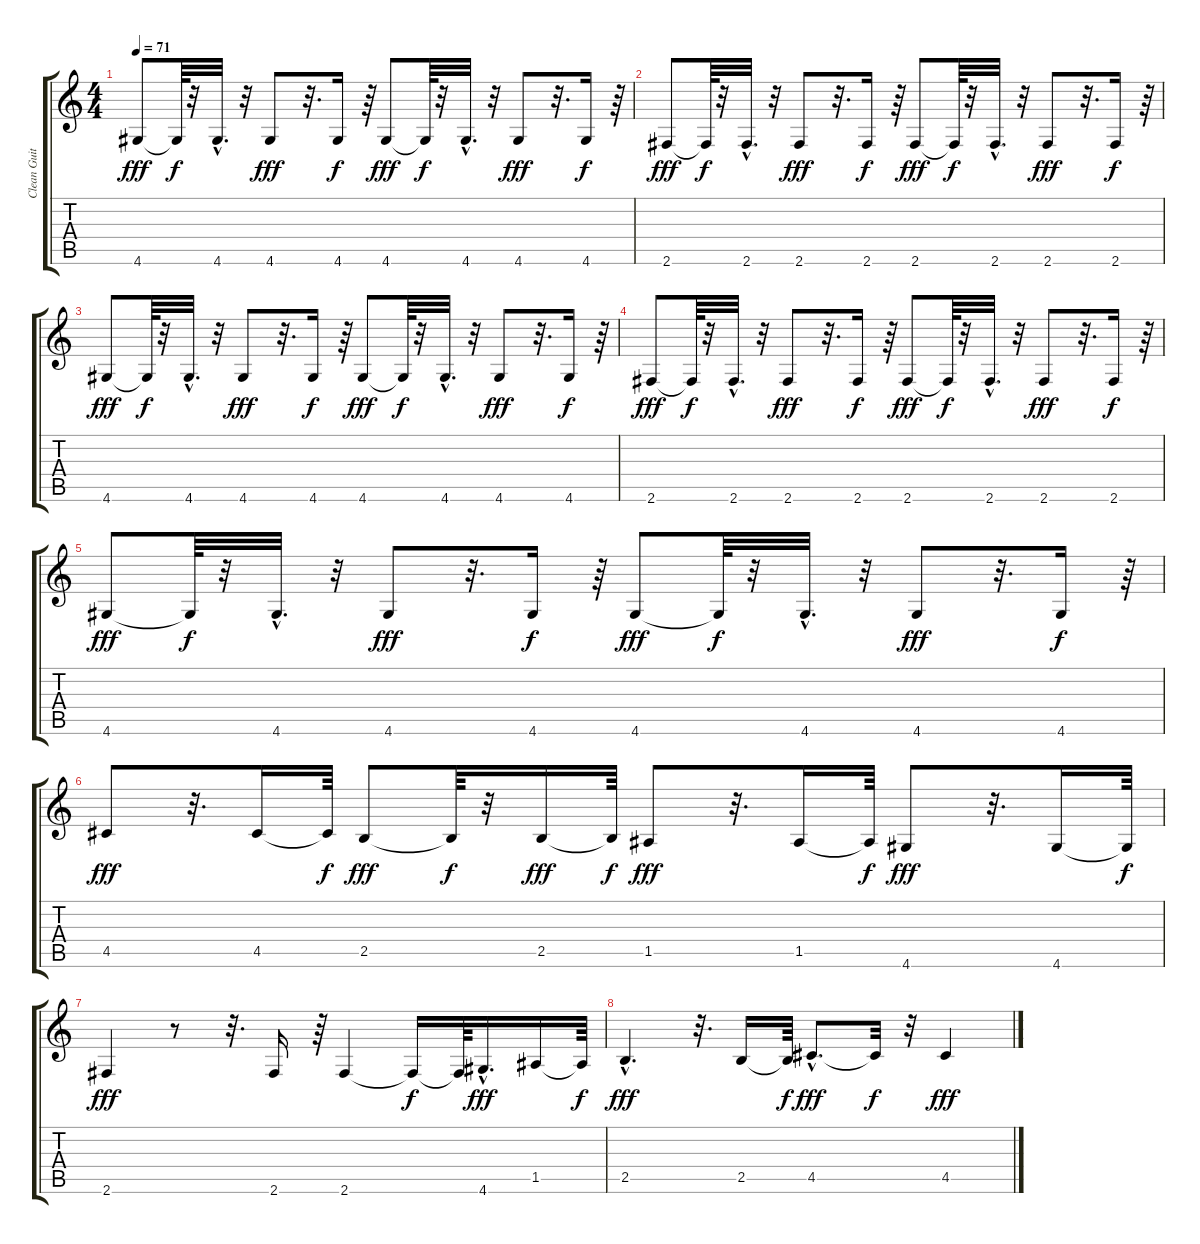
\track ("Clean Guitar        " "Clean Guit") {instrument acousticbass}
\staff {score tabs}
\tuning (E4 B3 G3 D3 A2 E2) {hide}
\ts (4 4)
\tempo 71
\clef g2
\ks c
4.6.8{dy fff} 4.6{t}.64{dy f} r.32 4.6{hac}.32{d} r.32 4.6.8{dy fff} r.32{d} 4.6.16{dy f} r.64 4.6.8{dy fff} 4.6{t}.64{dy f} r.32 4.6{hac}.32{d} r.32 4.6.8{dy fff} r.32{d} 4.6.16{dy f} r.64 |
2.6.8{dy fff} 2.6{t}.64{dy f} r.32 2.6{hac}.32{d} r.32 2.6.8{dy fff} r.32{d} 2.6.16{dy f} r.64 2.6.8{dy fff} 2.6{t}.64{dy f} r.32 2.6{hac}.32{d} r.32 2.6.8{dy fff} r.32{d} 2.6.16{dy f} r.64 |
4.6.8{dy fff} 4.6{t}.64{dy f} r.32 4.6{hac}.32{d} r.32 4.6.8{dy fff} r.32{d} 4.6.16{dy f} r.64 4.6.8{dy fff} 4.6{t}.64{dy f} r.32 4.6{hac}.32{d} r.32 4.6.8{dy fff} r.32{d} 4.6.16{dy f} r.64 |
2.6.8{dy fff} 2.6{t}.64{dy f} r.32 2.6{hac}.32{d} r.32 2.6.8{dy fff} r.32{d} 2.6.16{dy f} r.64 2.6.8{dy fff} 2.6{t}.64{dy f} r.32 2.6{hac}.32{d} r.32 2.6.8{dy fff} r.32{d} 2.6.16{dy f} r.64 |
4.6.8{dy fff} 4.6{t}.64{dy f} r.32 4.6{hac}.32{d} r.32 4.6.8{dy fff} r.32{d} 4.6.16{dy f} r.64 4.6.8{dy fff} 4.6{t}.64{dy f} r.32 4.6{hac}.32{d} r.32 4.6.8{dy fff} r.32{d} 4.6.16{dy f} r.64 |
4.5.8{dy fff} r.32{d} 4.5.16 4.5{t}.64{dy f} 2.5.8{dy fff} 2.5{t}.64{dy f} r.32 2.5.16{dy fff} 2.5{t}.64{dy f} 1.5.8{dy fff} r.32{d} 1.5.16 1.5{t}.64{dy f} 4.6.8{dy fff} r.32{d} 4.6.16 4.6{t}.64{dy f} |
2.6.4{dy fff} r.8 r.32{d} 2.6.16 r.64 2.6.4 2.6{t}.16{dy f} 2.6{t}.64 4.6{hac}.16{d dy fff} 1.5.16 1.5{t}.64{dy f} |
2.5{hac}.4{d dy fff} r.32{d} 2.5.16 2.5{t}.64{dy f} 4.5{hac}.8{d dy fff} 4.5{t}.32{dy f} r.32 4.5.4{dy fff}
